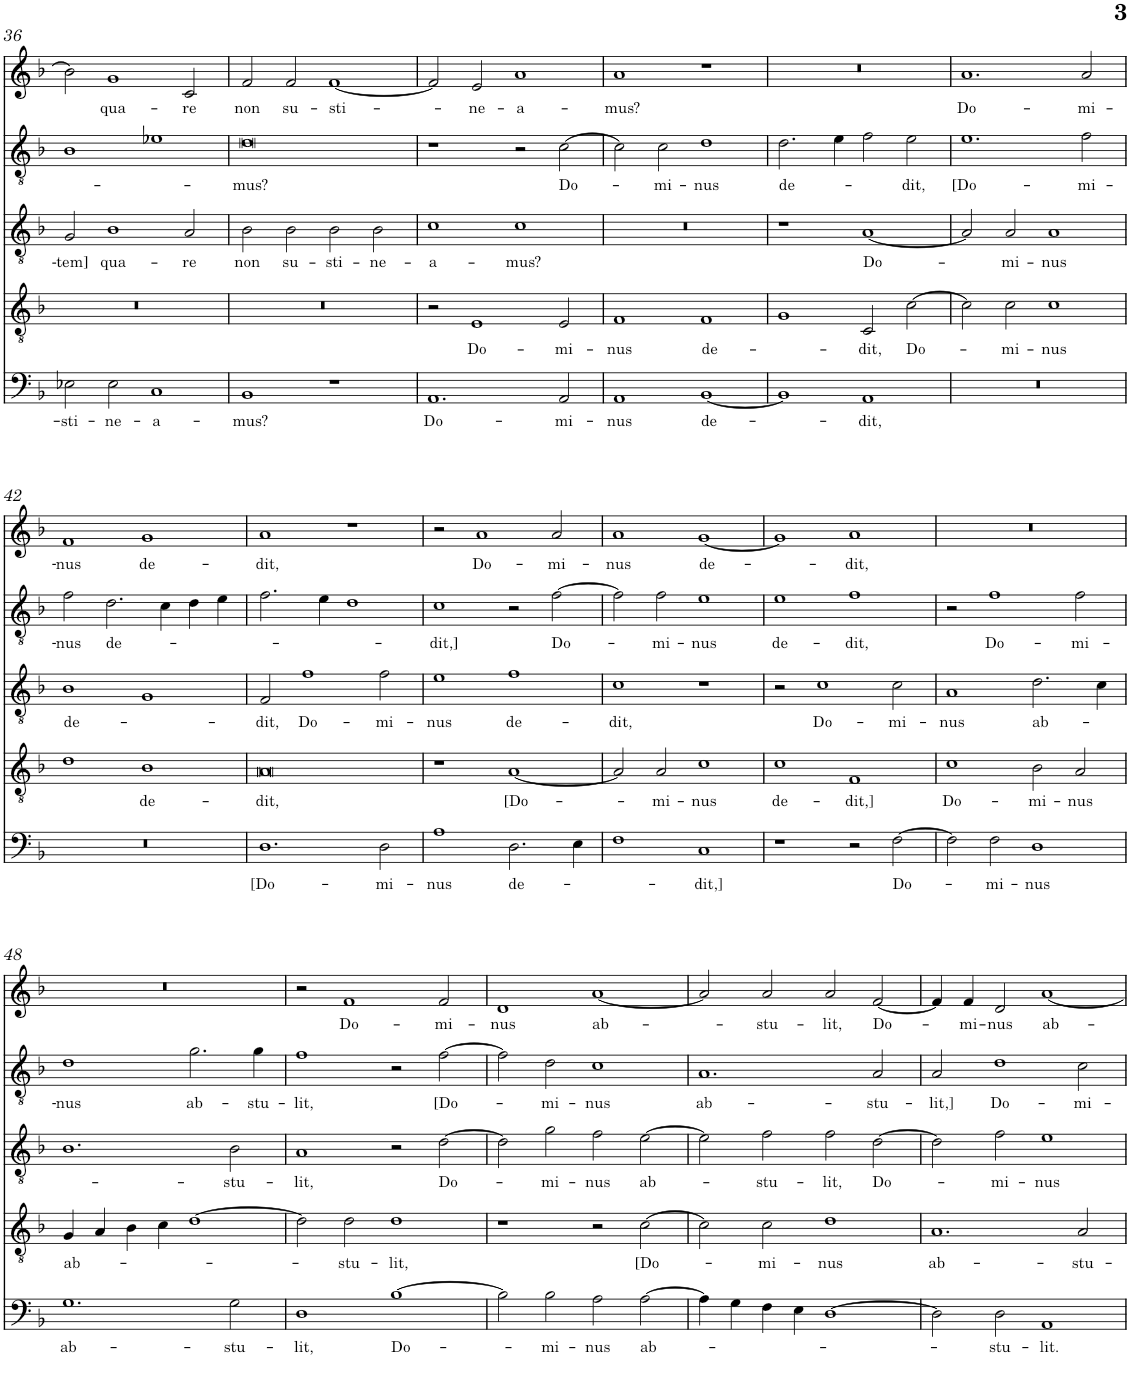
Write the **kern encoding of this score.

**kern	**text	**kern	**text	**kern	**text	**kern	**text	**kern	**text
*part5	*part5	*part4	*part4	*part3	*part3	*part2	*part2	*part1	*part1
*staff5	*staff5	*staff4	*staff4	*staff3	*staff3	*staff2	*staff2	*staff1	*staff1
*I"Piano	*	*I"Piano	*	*I"Piano	*	*I"Piano	*	*I"Piano	*
*I'Pno	*	*I'Pno	*	*I'Pno	*	*I'Pno	*	*I'Pno	*
!!LO:PB:g=z
*clefF4	*	*clefGv2	*	*clefGv2	*	*clefGv2	*	*clefG2	*
*k[b-]	*	*k[b-]	*	*k[b-]	*	*k[b-]	*	*k[b-]	*
*M4/2	*	*M4/2	*	*M4/2	*	*M4/2	*	*M4/2	*
=36	=36	=36	=36	=36	=36	=36	=36	=36	=36
!	!LO:LY:b	!	!	!	!LO:LY:b	!	!	!	!
2E-X\	-sti-	0r	.	2G/	-tem]	1B-	.	2b-\]	.
!	!LO:LY:b	!	!	!	!LO:LY:b	!	!	!	!LO:LY:b
2E-\	-ne-	.	.	1B-	qua­-	.	.	1g	qua-
!	!LO:LY:b	!	!	!	!	!	!	!	!
1C	-a-	.	.	.	.	1e-X	.	.	.
!	!	!	!	!	!LO:LY:b	!	!	!	!LO:LY:b
.	.	.	.	2A/	-re	.	.	2c/	-re
=37	=37	=37	=37	=37	=37	=37	=37	=37	=37
!	!LO:LY:b	!	!	!	!LO:LY:b	!	!LO:LY:b	!	!LO:LY:b
1BB-	-mus?	0r	.	2B-\	non	0d	-mus?	2f/	non
!	!	!	!	!	!LO:LY:b	!	!	!	!LO:LY:b
.	.	.	.	2B-\	su-	.	.	2f/	su-
!	!	!	!	!	!LO:LY:b	!	!	!	!LO:LY:b
1r	.	.	.	2B-\	-sti-	.	.	[1f	-sti-
!	!	!	!	!	!LO:LY:b	!	!	!	!
.	.	.	.	2B-\	-ne-	.	.	.	.
=38	=38	=38	=38	=38	=38	=38	=38	=38	=38
!	!LO:LY:b	!	!	!	!LO:LY:b	!	!	!	!
1.AA	Do-	2r	.	1c	-a-	1r	.	2f/]	.
!	!	!	!LO:LY:b	!	!	!	!	!	!LO:LY:b
.	.	1E	Do-	.	.	.	.	2e/	-ne­-
!	!	!	!	!	!LO:LY:b	!	!	!	!LO:LY:b
.	.	.	.	1c	-mus?	2r	.	1a	-a­-
!	!LO:LY:b	!	!LO:LY:b	!	!	!	!LO:LY:b	!	!
2AA/	-mi­-	2E/	-mi-	.	.	[2c\	Do-	.	.
=39	=39	=39	=39	=39	=39	=39	=39	=39	=39
!	!LO:LY:b	!	!LO:LY:b	!	!	!	!	!	!LO:LY:b
1AA	-nus	1F	-nus	0r	.	2c\]	.	1a	-mus?
!	!	!	!	!	!	!	!LO:LY:b	!	!
.	.	.	.	.	.	2c\	-mi­-	.	.
!	!LO:LY:b	!	!LO:LY:b	!	!	!	!LO:LY:b	!	!
[1BB-	de-	1F	de­-	.	.	1d	-nus	1r	.
=40	=40	=40	=40	=40	=40	=40	=40	=40	=40
!	!	!	!	!	!	!	!LO:LY:b	!	!
1BB-]	.	1G	.	1r	.	2.d\	de­-	0r	.
.	.	.	.	.	.	4e\	.	.	.
!	!LO:LY:b	!	!LO:LY:b	!	!LO:LY:b	!	!	!	!
1AA	-dit,	2C/	-dit,	[1A	Do­-	2f\	.	.	.
!	!	!	!LO:LY:b	!	!	!	!LO:LY:b	!	!
.	.	[2c\	Do-	.	.	2e\	-dit,	.	.
=41	=41	=41	=41	=41	=41	=41	=41	=41	=41
!	!	!	!	!	!	!	!LO:LY:b	!	!LO:LY:b
0r	.	2c\]	.	2A/]	.	1.e	[Do­-	1.a	Do-
!	!	!	!LO:LY:b	!	!LO:LY:b	!	!	!	!
.	.	2c\	-mi­-	2A/	-mi-	.	.	.	.
!	!	!	!LO:LY:b	!	!LO:LY:b	!	!	!	!
.	.	1c	-nus	1A	-nus	.	.	.	.
!	!	!	!	!	!	!	!LO:LY:b	!	!LO:LY:b
.	.	.	.	.	.	2f\	-mi-	2a/	-mi­-
!!LO:LB:g=z
=42	=42	=42	=42	=42	=42	=42	=42	=42	=42
!	!	!	!	!	!LO:LY:b	!	!LO:LY:b	!	!LO:LY:b
0r	.	1d	.	1B-	de­-	2f\	-nus	1f	-nus
!	!	!	!	!	!	!	!LO:LY:b	!	!
.	.	.	.	.	.	2.d\	de-	.	.
!	!	!	!LO:LY:b	!	!	!	!	!	!LO:LY:b
.	.	1B-	de­-	1G	.	.	.	1g	de-
.	.	.	.	.	.	4c\	.	.	.
.	.	.	.	.	.	4d\	.	.	.
.	.	.	.	.	.	4e\	.	.	.
=43	=43	=43	=43	=43	=43	=43	=43	=43	=43
!	!LO:LY:b	!	!LO:LY:b	!	!LO:LY:b	!	!	!	!LO:LY:b
1.D	[Do­-	0A	-dit,	2F/	-dit,	2.f\	.	1a	-dit,
!	!	!	!	!	!LO:LY:b	!	!	!	!
.	.	.	.	1f	Do-	.	.	.	.
.	.	.	.	.	.	4e\	.	.	.
.	.	.	.	.	.	1d	.	1r	.
!	!LO:LY:b	!	!	!	!LO:LY:b	!	!	!	!
2D\	-mi-	.	.	2f\	-mi-	.	.	.	.
=44	=44	=44	=44	=44	=44	=44	=44	=44	=44
!	!LO:LY:b	!	!	!	!LO:LY:b	!	!LO:LY:b	!	!
1A	-nus	1r	.	1e	-nus	1c	-dit,]	2r	.
!	!	!	!	!	!	!	!	!	!LO:LY:b
.	.	.	.	.	.	.	.	1a	Do­-
!	!LO:LY:b	!	!LO:LY:b	!	!LO:LY:b	!	!	!	!
2.D\	de-	[1A	[Do-	1f	de­-	2r	.	.	.
!	!	!	!	!	!	!	!LO:LY:b	!	!LO:LY:b
.	.	.	.	.	.	[2f\	Do-	2a/	-mi-
4E\	.	.	.	.	.	.	.	.	.
=45	=45	=45	=45	=45	=45	=45	=45	=45	=45
!	!	!	!	!	!LO:LY:b	!	!	!	!LO:LY:b
1F	.	2A/]	.	1c	-dit,	2f\]	.	1a	-nus
!	!	!	!LO:LY:b	!	!	!	!LO:LY:b	!	!
.	.	2A/	-mi­-	.	.	2f\	-mi-	.	.
!	!LO:LY:b	!	!LO:LY:b	!	!	!	!LO:LY:b	!	!LO:LY:b
1C	-dit,]	1c	-nus	1r	.	1e	-nus	[1g	de­-
=46	=46	=46	=46	=46	=46	=46	=46	=46	=46
!	!	!	!LO:LY:b	!	!	!	!LO:LY:b	!	!
1r	.	1c	de­-	2r	.	1e	de­-	1g]	.
!	!	!	!	!	!LO:LY:b	!	!	!	!
.	.	.	.	1c	Do-	.	.	.	.
!	!	!	!LO:LY:b	!	!	!	!LO:LY:b	!	!LO:LY:b
2r	.	1F	-dit,]	.	.	1f	-dit,	1a	-dit,
!	!LO:LY:b	!	!	!	!LO:LY:b	!	!	!	!
[2F\	Do­-	.	.	2c\	-mi­-	.	.	.	.
=47	=47	=47	=47	=47	=47	=47	=47	=47	=47
!	!	!	!LO:LY:b	!	!LO:LY:b	!	!	!	!
2F\]	.	1c	Do-	1A	-nus	2r	.	0r	.
!	!LO:LY:b	!	!	!	!	!	!LO:LY:b	!	!
2F\	-mi­-	.	.	.	.	1f	Do­-	.	.
!	!LO:LY:b	!	!LO:LY:b	!	!LO:LY:b	!	!	!	!
1D	-nus	2B-\	-mi-	2.d\	ab-	.	.	.	.
!	!	!	!LO:LY:b	!	!	!	!LO:LY:b	!	!
.	.	2A/	-nus	.	.	2f\	-mi­-	.	.
.	.	.	.	4c\	.	.	.	.	.
!!LO:LB:g=z
=48	=48	=48	=48	=48	=48	=48	=48	=48	=48
!	!LO:LY:b	!	!LO:LY:b	!	!	!	!LO:LY:b	!	!
1.G	ab-	4G/	ab­-	1.B-	.	1d	-nus	0r	.
.	.	4A/	.	.	.	.	.	.	.
.	.	4B-\	.	.	.	.	.	.	.
.	.	4c\	.	.	.	.	.	.	.
!	!	!	!	!	!	!	!LO:LY:b	!	!
.	.	[1d	.	.	.	2.g\	ab-	.	.
!	!LO:LY:b	!	!	!	!LO:LY:b	!	!	!	!
2G\	-stu­-	.	.	2B-\	-stu-	.	.	.	.
!	!	!	!	!	!	!	!LO:LY:b	!	!
.	.	.	.	.	.	4g\	-stu­-	.	.
=49	=49	=49	=49	=49	=49	=49	=49	=49	=49
!	!LO:LY:b	!	!	!	!LO:LY:b	!	!LO:LY:b	!	!
1D	-lit,	2d\]	.	1A	-lit,	1f	-lit,	2r	.
!	!	!	!LO:LY:b	!	!	!	!	!	!LO:LY:b
.	.	2d\	-stu­-	.	.	.	.	1f	Do-
!	!LO:LY:b	!	!LO:LY:b	!	!	!	!	!	!
[1B-	Do-	1d	-lit,	2r	.	2r	.	.	.
!	!	!	!	!	!LO:LY:b	!	!LO:LY:b	!	!LO:LY:b
.	.	.	.	[2d\	Do-	[2f\	[Do-	2f/	-mi-
=50	=50	=50	=50	=50	=50	=50	=50	=50	=50
!	!	!	!	!	!	!	!	!	!LO:LY:b
2B-\]	.	1r	.	2d\]	.	2f\]	.	1d	-nus
!	!LO:LY:b	!	!	!	!LO:LY:b	!	!LO:LY:b	!	!
2B-\	-mi-	.	.	2g\	-mi­-	2d\	-mi­-	.	.
!	!LO:LY:b	!	!	!	!LO:LY:b	!	!LO:LY:b	!	!LO:LY:b
2A\	-nus	2r	.	2f\	-nus	1c	-nus	[1a	ab-
!	!LO:LY:b	!	!LO:LY:b	!	!LO:LY:b	!	!	!	!
[2A\	ab­-	[2c\	[Do-	[2e\	ab-	.	.	.	.
=51	=51	=51	=51	=51	=51	=51	=51	=51	=51
!	!	!	!	!	!	!	!LO:LY:b	!	!
4A\]	.	2c\]	.	2e\]	.	1.A	ab­-	2a/]	.
4G\	.	.	.	.	.	.	.	.	.
!	!	!	!LO:LY:b	!	!LO:LY:b	!	!	!	!LO:LY:b
4F\	.	2c\	-mi-	2f\	-stu-	.	.	2a/	-stu­-
4E\	.	.	.	.	.	.	.	.	.
!	!	!	!LO:LY:b	!	!LO:LY:b	!	!	!	!LO:LY:b
[1D	.	1d	-nus	2f\	-lit,	.	.	2a/	-lit,
!	!	!	!	!	!LO:LY:b	!	!LO:LY:b	!	!LO:LY:b
.	.	.	.	[2d\	Do-	2A/	-stu­-	[2f/	Do­-
=52	=52	=52	=52	=52	=52	=52	=52	=52	=52
!	!	!	!LO:LY:b	!	!	!	!LO:LY:b	!	!
2D\]	.	1.A	ab-	2d\]	.	2A/	-lit,]	4f/]	.
!	!	!	!	!	!	!	!	!	!LO:LY:b
.	.	.	.	.	.	.	.	4f/	-mi-
!	!LO:LY:b	!	!	!	!LO:LY:b	!	!LO:LY:b	!	!LO:LY:b
2D\	-stu­-	.	.	2f\	-mi­-	1d	Do­-	2d/	-nus
!	!LO:LY:b	!	!	!	!LO:LY:b	!	!	!	!LO:LY:b
1AA	-lit.	.	.	1e	-nus	.	.	[1a	ab­-
!	!	!	!LO:LY:b	!	!	!	!LO:LY:b	!	!
.	.	2A/	-stu­-	.	.	2c\	-mi­-	.	.
=	=	=	=	=	=	=	=	=	=
*-	*-	*-	*-	*-	*-	*-	*-	*-	*-
